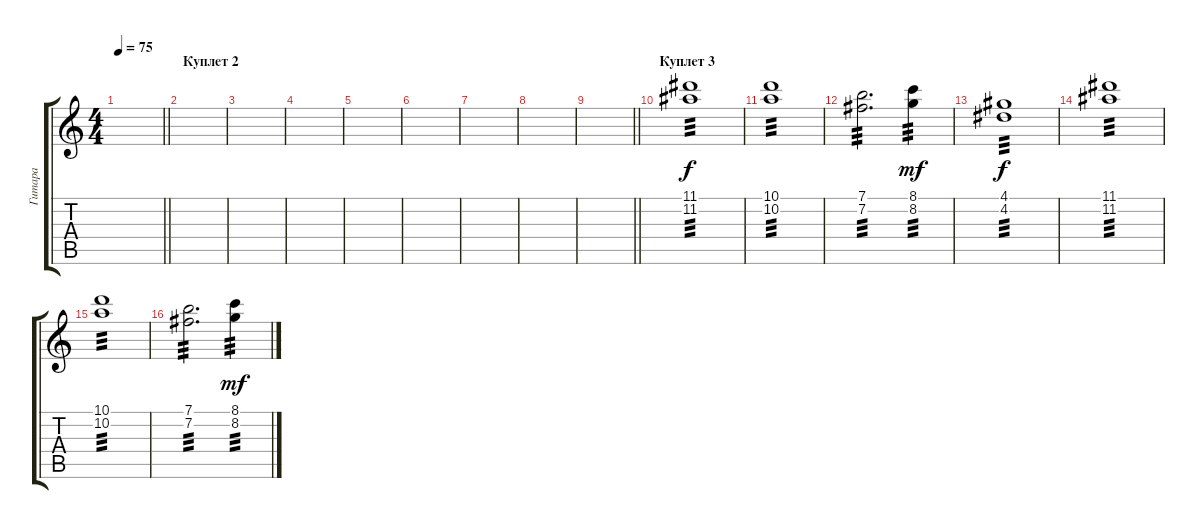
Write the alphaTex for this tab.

\track ("Гитара" "Гитара") {instrument distortionguitar}
\staff {score tabs}
\tuning (E4 B3 G3 D3 A2 E2) {hide}
\ts (4 4)
\tempo 75
\clef g2
\barLineRight lightlight
\ks c
|
\section ("" "Куплет 2")
|
|
|
|
|
|
|
\barLineRight lightlight
|
\section ("" "Куплет 3")
(11.1 11.2).1{tp 3} |
(10.1 10.2).1{tp 3} |
(7.1 7.2).2{d tp 3} (8.1 8.2).4{tp 3 dy mf} |
(4.1 4.2).1{tp 3 dy f} |
(11.1 11.2).1{tp 3} |
(10.1 10.2).1{tp 3} |
(7.1 7.2).2{d tp 3} (8.1 8.2).4{tp 3 dy mf}
